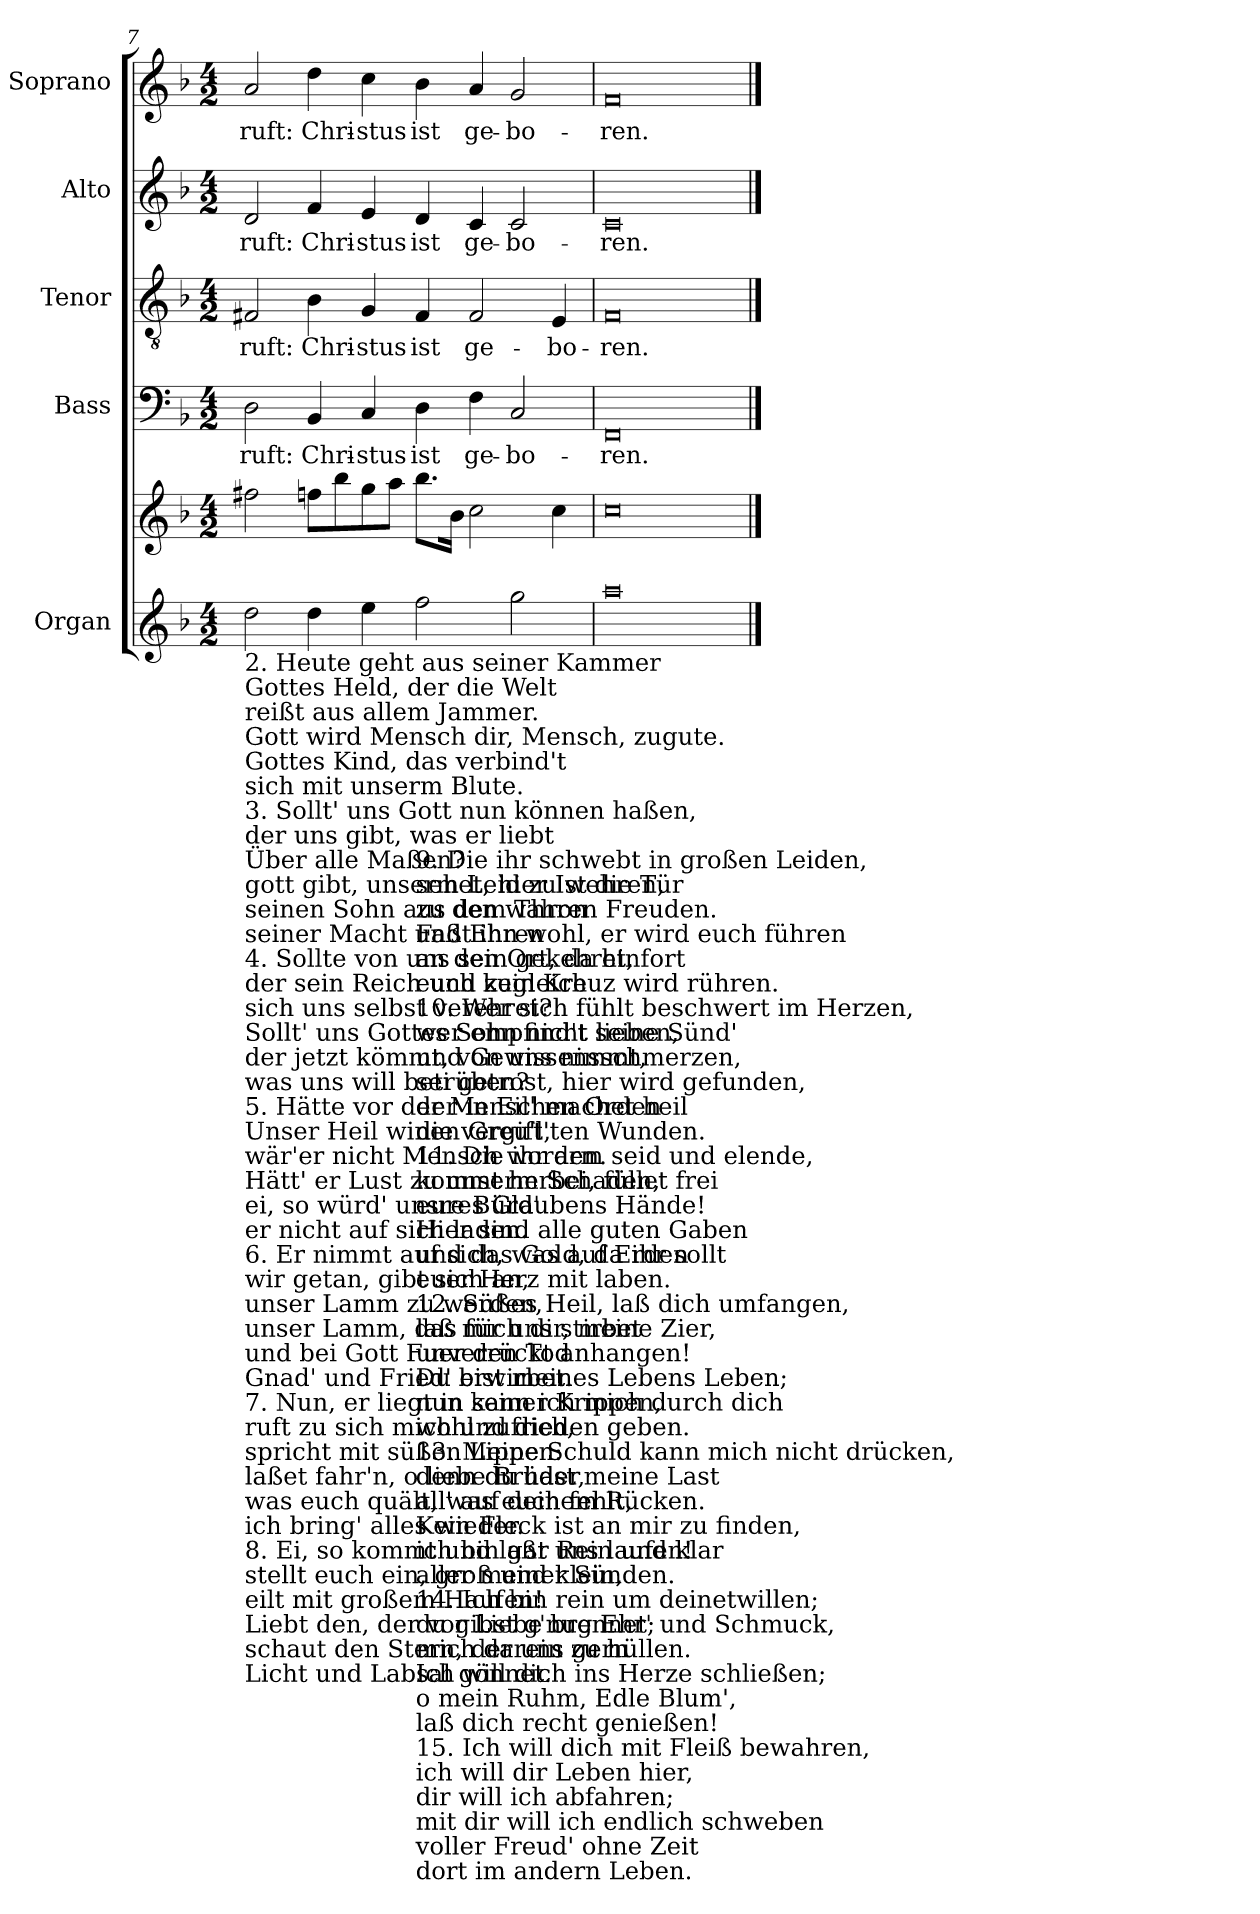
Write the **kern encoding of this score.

**kern	**kern	**kern	**text	**kern	**text	**kern	**text	**kern	**text
*part5	*part5	*part4	*part4	*part3	*part3	*part2	*part2	*part1	*part1
*staff6	*staff5	*staff4	*staff4	*staff3	*staff3	*staff2	*staff2	*staff1	*staff1
*I"Organ	*	*I"Bass	*	*I"Tenor	*	*I"Alto	*	*I"Soprano	*
*I'Org.	*	*I'B.	*	*I'T.	*	*I'A.	*	*I'S.	*
!!LO:PB:g=z
*clefG2	*clefG2	*clefF4	*	*clefGv2	*	*clefG2	*	*clefG2	*
*k[b-]	*k[b-]	*k[b-]	*	*k[b-]	*	*k[b-]	*	*k[b-]	*
*M4/2	*M4/2	*M4/2	*	*M4/2	*	*M4/2	*	*M4/2	*
=7	=7	=7	=7	=7	=7	=7	=7	=7	=7
!LO:TX:b:t=2. Heute geht aus seiner Kammer	!	!	!	!	!	!	!	!	!
!LO:TX:b:t=Gottes Held, der die Welt	!	!	!	!	!	!	!	!	!
!LO:TX:b:t=reißt aus allem Jammer.	!	!	!	!	!	!	!	!	!
!LO:TX:b:t=Gott wird Mensch dir, Mensch, zugute.	!	!	!	!	!	!	!	!	!
!LO:TX:b:t=Gottes Kind, das verbind't	!	!	!	!	!	!	!	!	!
!LO:TX:b:t=sich mit unserm Blute.	!	!	!	!	!	!	!	!	!
!LO:TX:b:t=3. Sollt' uns Gott nun können haßen,	!	!	!	!	!	!	!	!	!
!LO:TX:b:t=der uns gibt, was er liebt	!	!	!	!	!	!	!	!	!
!LO:TX:b:t=Über alle Maßen?	!	!	!	!	!	!	!	!	!
!LO:TX:b:t=gott gibt, unserm Leid zu wehren,	!	!	!	!	!	!	!	!	!
!LO:TX:b:t=seinen Sohn aus dem Thron	!	!	!	!	!	!	!	!	!
!LO:TX:b:t=seiner Macht und Ehren	!	!	!	!	!	!	!	!	!
!LO:TX:b:t=4. Sollte von uns sein gekehret,	!	!	!	!	!	!	!	!	!
!LO:TX:b:t=der sein Reich und zugleich	!	!	!	!	!	!	!	!	!
!LO:TX:b:t=sich uns selbst verehret?	!	!	!	!	!	!	!	!	!
!LO:TX:b:t=Sollt' uns Gottes Sohn nicht lieben,	!	!	!	!	!	!	!	!	!
!LO:TX:b:t=der jetzt kömmt, von uns nimmt,	!	!	!	!	!	!	!	!	!
!LO:TX:b:t=was uns will betrüben?	!	!	!	!	!	!	!	!	!
!LO:TX:b:t=5. Hätte vor der Menschen Orden	!	!	!	!	!	!	!	!	!
!LO:TX:b:t=Unser Heil winen Greu'l,	!	!	!	!	!	!	!	!	!
!LO:TX:b:t=wär'er nicht Mensch worden.	!	!	!	!	!	!	!	!	!
!LO:TX:b:t=Hätt' er Lust zu unserm Schaden,	!	!	!	!	!	!	!	!	!
!LO:TX:b:t=ei, so würd' unsre Bürd'	!	!	!	!	!	!	!	!	!
!LO:TX:b:t=er nicht auf sich laden.	!	!	!	!	!	!	!	!	!
!LO:TX:b:t=6. Er nimmt auf sich, was auf Erden	!	!	!	!	!	!	!	!	!
!LO:TX:b:t=wir getan, gibt sich an,	!	!	!	!	!	!	!	!	!
!LO:TX:b:t=unser Lamm zu werden,	!	!	!	!	!	!	!	!	!
!LO:TX:b:t=unser Lamm, das für uns stirbet	!	!	!	!	!	!	!	!	!
!LO:TX:b:t=und bei Gott Fuer den Tod	!	!	!	!	!	!	!	!	!
!LO:TX:b:t=Gnad' und Fried' erwirbet.	!	!	!	!	!	!	!	!	!
!LO:TX:b:t=7. Nun, er liegt in seiner Krippen,	!	!	!	!	!	!	!	!	!
!LO:TX:b:t=ruft zu sich mich und dich,	!	!	!	!	!	!	!	!	!
!LO:TX:b:t=spricht mit süßen Lippen&colon;	!	!	!	!	!	!	!	!	!
!LO:TX:b:t=laßet fahr'n, o liebe Brüder,	!	!	!	!	!	!	!	!	!
!LO:TX:b:t=was euch quält, was euch fehlt,	!	!	!	!	!	!	!	!	!
!LO:TX:b:t=ich bring' alles wieder.	!	!	!	!	!	!	!	!	!
!LO:TX:b:t=8. Ei, so kommt und laßt uns laufen!	!	!	!	!	!	!	!	!	!
!LO:TX:b:t=stellt euch ein, groß und klein,	!	!	!	!	!	!	!	!	!
!LO:TX:b:t=eilt mit großem Haufen!	!	!	!	!	!	!	!	!	!
!LO:TX:b:t=Liebt den, der vor Liebe brennet;	!	!	!	!	!	!	!	!	!
!LO:TX:b:t=schaut den Stern, der uns gern	!	!	!	!	!	!	!	!	!
!LO:TX:b:t=Licht und Labsal gönnet.	!	!	!	!	!	!	!	!	!
!	!	!	!LO:LY:b	!	!LO:LY:b	!	!LO:LY:b	!	!LO:LY:b
2dd\	2ff#X\	2D\	ruft:	2F#X/	ruft:	2d/	ruft:	2a/	ruft:
!	!	!	!LO:LY:b	!	!LO:LY:b	!	!LO:LY:b	!	!LO:LY:b
4dd\	8ffn\L	4BB-/	Chri-	4B-\	Chri-	4f/	Chri-	4dd\	Chri-
.	8bb-\	.	.	.	.	.	.	.	.
!	!	!	!LO:LY:b	!	!LO:LY:b	!	!LO:LY:b	!	!LO:LY:b
4ee\	8gg\	4C/	-stus	4G/	-stus	4e/	-stus	4cc\	-stus
.	8aa\J	.	.	.	.	.	.	.	.
!LO:TX:b:t=9. Die ihr schwebt in großen Leiden,	!	!	!	!	!	!	!	!	!
!LO:TX:b:t=sehet, hier Ist die Tür	!	!	!	!	!	!	!	!	!
!LO:TX:b:t=zu den wahren Freuden.	!	!	!	!	!	!	!	!	!
!LO:TX:b:t=Faßt ihn wohl, er wird euch führen	!	!	!	!	!	!	!	!	!
!LO:TX:b:t=an den Ort, da hinfort	!	!	!	!	!	!	!	!	!
!LO:TX:b:t=euch kein Kreuz wird rühren.	!	!	!	!	!	!	!	!	!
!LO:TX:b:t=10. Wer sich fühlt beschwert im Herzen,	!	!	!	!	!	!	!	!	!
!LO:TX:b:t=wer empfind't seine Sünd'	!	!	!	!	!	!	!	!	!
!LO:TX:b:t=und Gewissensschmerzen,	!	!	!	!	!	!	!	!	!
!LO:TX:b:t=sei getrost, hier wird gefunden,	!	!	!	!	!	!	!	!	!
!LO:TX:b:t=der in Eil' machet heil	!	!	!	!	!	!	!	!	!
!LO:TX:b:t=die vergift'ten Wunden.	!	!	!	!	!	!	!	!	!
!LO:TX:b:t=11. Die ihr arm seid und elende,	!	!	!	!	!	!	!	!	!
!LO:TX:b:t=kommt herbei, füllet frei	!	!	!	!	!	!	!	!	!
!LO:TX:b:t=eures Glaubens Hände!	!	!	!	!	!	!	!	!	!
!LO:TX:b:t=Hier sind alle guten Gaben	!	!	!	!	!	!	!	!	!
!LO:TX:b:t=und das Gold, da ihr sollt	!	!	!	!	!	!	!	!	!
!LO:TX:b:t=euer Herz mit laben.	!	!	!	!	!	!	!	!	!
!LO:TX:b:t=12. Süßes Heil, laß dich umfangen,	!	!	!	!	!	!	!	!	!
!LO:TX:b:t=laß mich dir, meine Zier,	!	!	!	!	!	!	!	!	!
!LO:TX:b:t=unverrückt anhangen!	!	!	!	!	!	!	!	!	!
!LO:TX:b:t=Du bist meines Lebens Leben;	!	!	!	!	!	!	!	!	!
!LO:TX:b:t=nun kann ich mich durch dich	!	!	!	!	!	!	!	!	!
!LO:TX:b:t=wohl zufrieden geben.	!	!	!	!	!	!	!	!	!
!LO:TX:b:t=13. Meine Schuld kann mich nicht drücken,	!	!	!	!	!	!	!	!	!
!LO:TX:b:t=denn du hast meine Last	!	!	!	!	!	!	!	!	!
!LO:TX:b:t=all' auf deinem Rücken.	!	!	!	!	!	!	!	!	!
!LO:TX:b:t=Kein Fleck ist an mir zu finden,	!	!	!	!	!	!	!	!	!
!LO:TX:b:t=ich bin gar Rein und klar	!	!	!	!	!	!	!	!	!
!LO:TX:b:t=aller meiner Sünden.	!	!	!	!	!	!	!	!	!
!LO:TX:b:t=14. Ich bin rein um deinetwillen;	!	!	!	!	!	!	!	!	!
!LO:TX:b:t=du gibst g'nug Ehr' und Schmuck,	!	!	!	!	!	!	!	!	!
!LO:TX:b:t=mich darein zu hüllen.	!	!	!	!	!	!	!	!	!
!LO:TX:b:t=Ich will dich ins Herze schließen;	!	!	!	!	!	!	!	!	!
!LO:TX:b:t=o mein Ruhm, Edle Blum',	!	!	!	!	!	!	!	!	!
!LO:TX:b:t=laß dich recht genießen!	!	!	!	!	!	!	!	!	!
!LO:TX:b:t=15. Ich will dich mit Fleiß bewahren,	!	!	!	!	!	!	!	!	!
!LO:TX:b:t=ich will dir Leben hier,	!	!	!	!	!	!	!	!	!
!LO:TX:b:t=dir will ich abfahren;	!	!	!	!	!	!	!	!	!
!LO:TX:b:t=mit dir will ich endlich schweben	!	!	!	!	!	!	!	!	!
!LO:TX:b:t=voller Freud' ohne Zeit	!	!	!	!	!	!	!	!	!
!LO:TX:b:t=dort im andern Leben.	!	!	!	!	!	!	!	!	!
!	!	!	!LO:LY:b	!	!LO:LY:b	!	!LO:LY:b	!	!LO:LY:b
2ff\	8.bb-\L	4D\	ist	4F#/	ist	4d/	ist	4b-\	ist
.	16b-\Jk	.	.	.	.	.	.	.	.
!	!	!	!LO:LY:b	!	!LO:LY:b	!	!LO:LY:b	!	!LO:LY:b
.	2cc\	4F\	ge-	2F#/	ge-	4c/	ge-	4a/	ge-
!	!	!	!LO:LY:b	!	!	!	!LO:LY:b	!	!LO:LY:b
2gg\	.	2C/	-bo-	.	.	2c/	-bo-	2g/	-bo-
!	!	!	!	!	!LO:LY:b	!	!	!	!
.	4cc\	.	.	4E/	-bo-	.	.	.	.
=8	=8	=8	=8	=8	=8	=8	=8	=8	=8
!	!	!	!LO:LY:b	!	!LO:LY:b	!	!LO:LY:b	!	!LO:LY:b
0aa	0cc	0FF	-ren.	0F	-ren.	0c	-ren.	0f	-ren.
==	==	==	==	==	==	==	==	==	==
*-	*-	*-	*-	*-	*-	*-	*-	*-	*-
